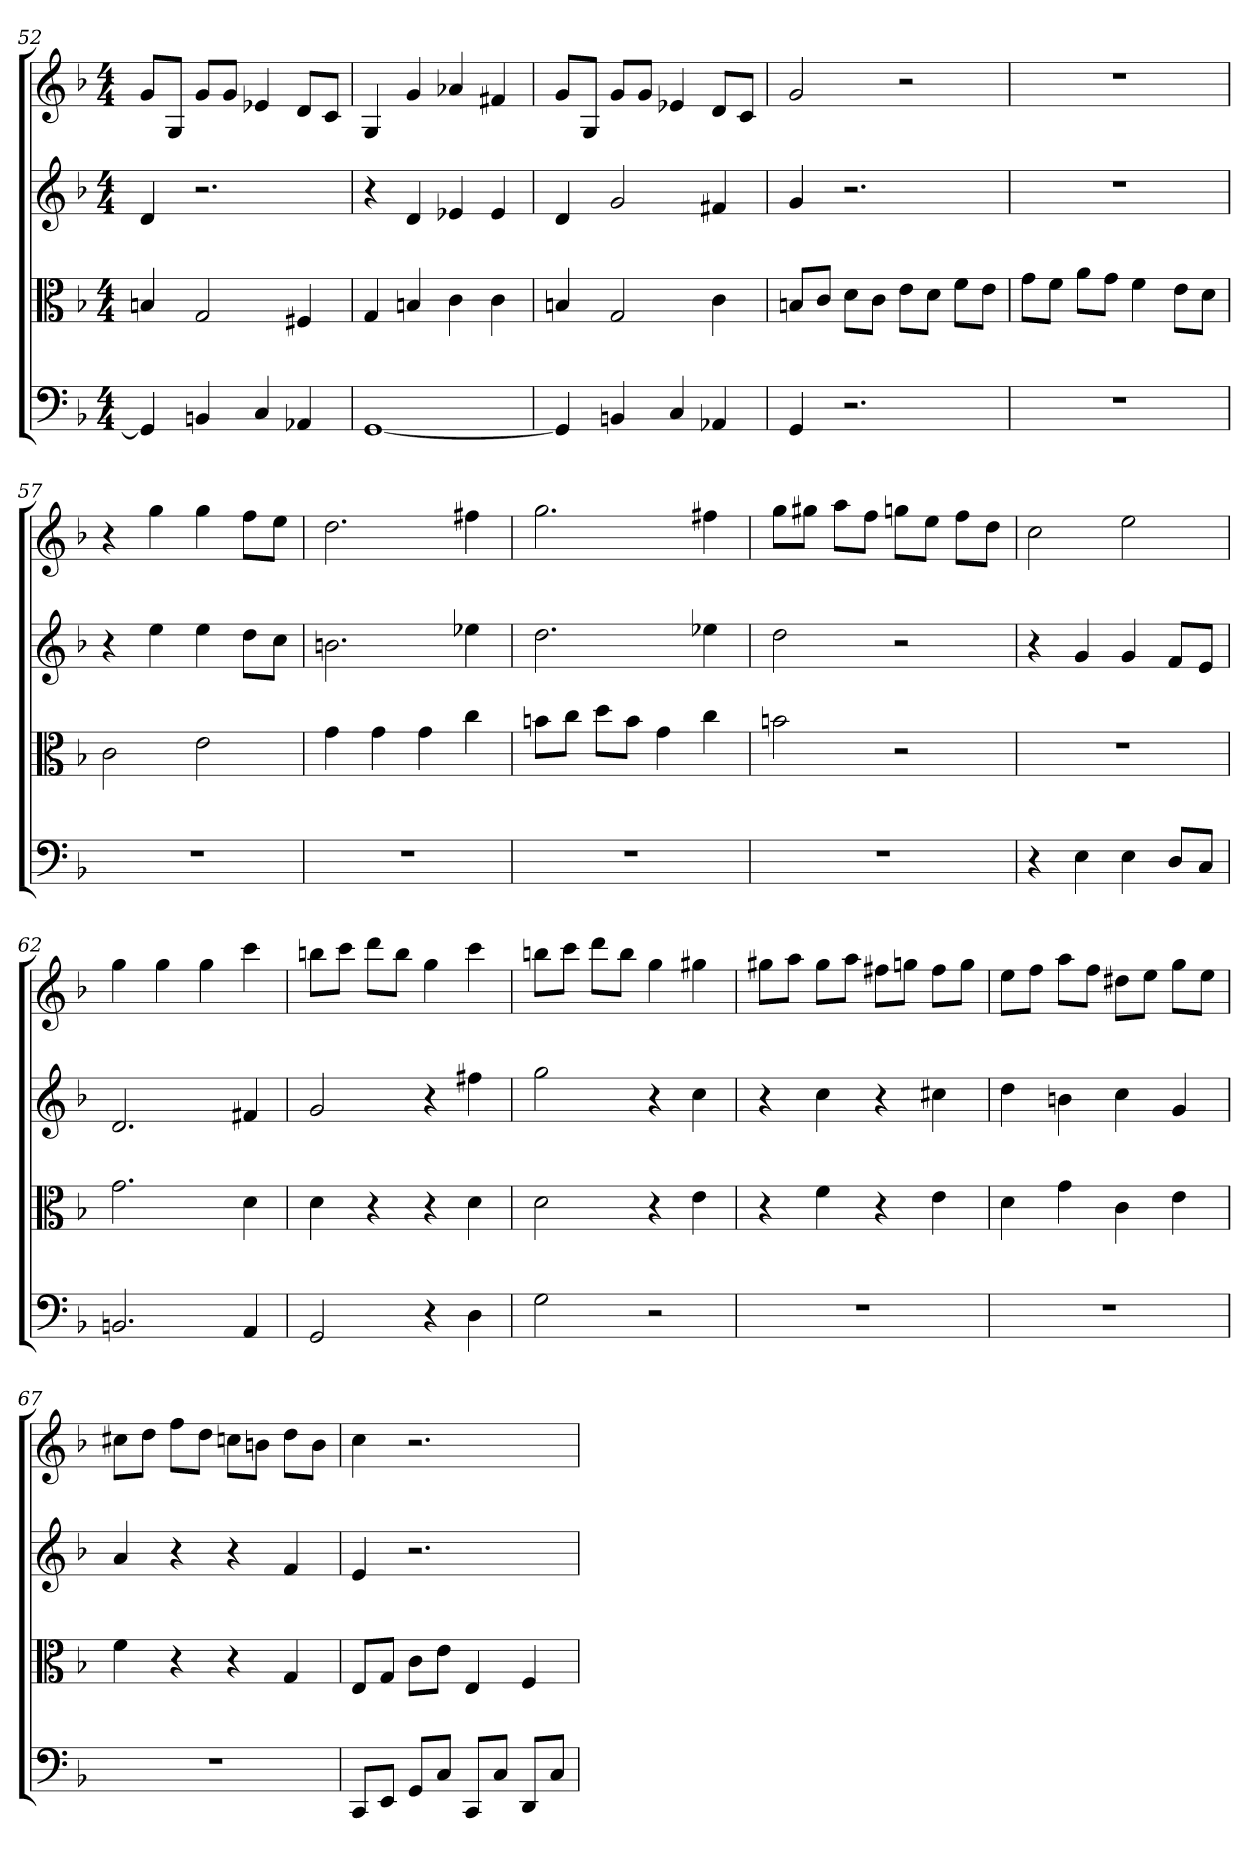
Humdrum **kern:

**kern	**kern	**kern	**kern
*part4	*part3	*part2	*part1
*staff4	*staff3	*staff2	*staff1
*clefF4	*clefC3	*	*
*k[b-]	*k[b-]	*k[b-]	*k[b-]
*F:	*F:	*F:	*F:
*M4/4	*M4/4	*M4/4	*M4/4
=52	=52	=52	=52
4GG]	4Bn	4d	8gL
.	.	.	8GJ
4BBn	2G	2.r	8gL
.	.	.	8gJ
4C	.	.	4e-X
4AA-X	4F#X	.	8dL
.	.	.	8cJ
=53	=53	=53	=53
[1GG	4G	4r	4G
.	4Bn	4d	4g
.	4c	4e-X	4a-X
.	4c	4e-	4f#X
=54	=54	=54	=54
4GG]	4Bn	4d	8gL
.	.	.	8GJ
4BBn	2G	2g	8gL
.	.	.	8gJ
4C	.	.	4e-X
4AA-X	4c	4f#X	8dL
.	.	.	8cJ
=55	=55	=55	=55
4GG	8Bn/L	4g	2g
.	8c/J	.	.
2.r	8d\L	2.r	.
.	8c\J	.	.
.	8e\L	.	2r
.	8d\J	.	.
.	8f\L	.	.
.	8e\J	.	.
=56	=56	=56	=56
1r	8g\L	1r	1r
.	8f\J	.	.
.	8a\L	.	.
.	8g\J	.	.
.	4f	.	.
.	8e\L	.	.
.	8d\J	.	.
=57	=57	=57	=57
1r	2c	4r	4r
.	.	4ee	4gg
.	2e	4ee	4gg
.	.	8ddL	8ffL
.	.	8ccJ	8eeJ
=58	=58	=58	=58
1r	4g	2.bn	2.dd
.	4g	.	.
.	4g	.	.
.	4cc	4ee-X	4ff#X
=59	=59	=59	=59
1r	8bn\L	2.dd	2.gg
.	8cc\J	.	.
.	8dd\L	.	.
.	8b\J	.	.
.	4g	.	.
.	4cc	4ee-X	4ff#X
=60	=60	=60	=60
1r	2bn	2dd	8ggL
.	.	.	8gg#XJ
.	.	.	8aaL
.	.	.	8ffJ
.	2r	2r	8ggnL
.	.	.	8eeJ
.	.	.	8ffL
.	.	.	8ddJ
=61	=61	=61	=61
4r	1r	4r	2cc
4E	.	4g	.
4E	.	4g	2ee
8D/L	.	8fL	.
8C/J	.	8eJ	.
=62	=62	=62	=62
2.BBn	2.g	2.d	4gg
.	.	.	4gg
.	.	.	4gg
4AA	4d	4f#X	4ccc
=63	=63	=63	=63
2GG	4d	2g	8bbnL
.	.	.	8cccJ
.	4r	.	8dddL
.	.	.	8bbJ
4r	4r	4r	4gg
4D	4d	4ff#X	4ccc
=64	=64	=64	=64
2G	2d	2gg	8bbnL
.	.	.	8cccJ
.	.	.	8dddL
.	.	.	8bbJ
2r	4r	4r	4gg
.	4e	4cc	4gg#X
=65	=65	=65	=65
1r	4r	4r	8gg#XL
.	.	.	8aaJ
.	4f	4cc	8gg#L
.	.	.	8aaJ
.	4r	4r	8ff#XL
.	.	.	8ggnJ
.	4e	4cc#X	8ff#L
.	.	.	8ggJ
=66	=66	=66	=66
1r	4d	4dd	8eeL
.	.	.	8ffJ
.	4g	4bn	8aaL
.	.	.	8ffJ
.	4c	4cc	8dd#XL
.	.	.	8eeJ
.	4e	4g	8ggL
.	.	.	8eeJ
=67	=67	=67	=67
1r	4f	4a	8cc#XL
.	.	.	8ddJ
.	4r	4r	8ffL
.	.	.	8ddJ
.	4r	4r	8ccnL
.	.	.	8bnJ
.	4G	4f	8ddL
.	.	.	8bJ
=68	=68	=68	=68
8CC/L	8E/L	4e	4cc
8EE/J	8G/J	.	.
8GG/L	8c\L	2.r	2.r
8C/J	8e\J	.	.
8CC/L	4E	.	.
8C/J	.	.	.
8DD/L	4F	.	.
8C/J	.	.	.
=	=	=	=
*-	*-	*-	*-
